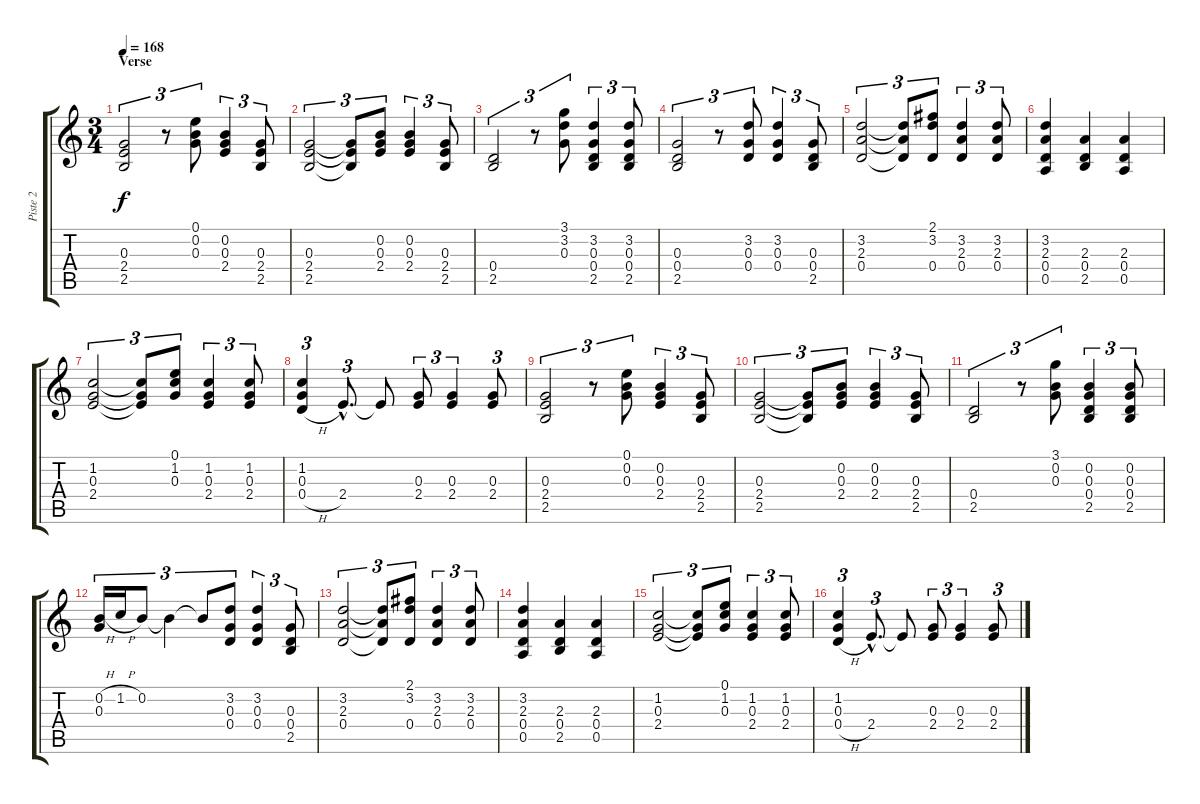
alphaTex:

\track ("Piste 2" "Piste 2") {instrument acousticguitarsteel}
\staff {score tabs}
\tuning (E4 B3 G3 D3 A2 E2) {hide}
\ts (3 4)
\section ("" "Verse")
\tempo 168
\clef g2
\ks c
(0.3 2.4 2.5).2{tu (3 2) dy f} r.8{tu (3 2)} (0.1 0.2 0.3).8{tu (3 2)} (0.2 0.3 2.4).4{tu (3 2)} (0.3 2.4 2.5).8{tu (3 2)} |
(0.3 2.4 2.5).2{tu (3 2)} (0.3{t} 2.4{t} 2.5{t}).8{tu (3 2)} (0.2 0.3 2.4).8{tu (3 2)} (0.2 0.3 2.4).4{tu (3 2)} (0.3 2.4 2.5).8{tu (3 2)} |
(0.4 2.5).2{tu (3 2)} r.8{tu (3 2)} (3.1 3.2 0.3).8{tu (3 2)} (3.2 0.3 0.4 2.5).4{tu (3 2)} (3.2 0.3 0.4 2.5).8{tu (3 2)} |
(0.3 0.4 2.5).2{tu (3 2)} r.8{tu (3 2)} (3.2 0.3 0.4).8{tu (3 2)} (3.2 0.3 0.4).4{tu (3 2)} (0.3 0.4 2.5).8{tu (3 2)} |
(3.2 2.3 0.4).2{tu (3 2)} (3.2{t} 2.3{t} 0.4{t}).8{tu (3 2)} (2.1 3.2 0.4).8{tu (3 2)} (3.2 2.3 0.4).4{tu (3 2)} (3.2 2.3 0.4).8{tu (3 2)} |
(3.2 2.3 0.4 0.5).4 (2.3 0.4 2.5).4 (2.3 0.4 0.5).4 |
(1.2 0.3 2.4).2{tu (3 2)} (1.2{t} 0.3{t} 2.4{t}).8{tu (3 2)} (0.1 1.2 0.3).8{tu (3 2)} (1.2 0.3 2.4).4{tu (3 2)} (1.2 0.3 2.4).8{tu (3 2)} |
(1.2 0.3 0.4{h}).4{tu (3 2)} 2.4{hac}.8{d tu (3 2)} 2.4{t}.8 (0.3 2.4).8{tu (3 2)} (0.3 2.4).4{tu (3 2)} (0.3 2.4).8{tu (3 2)} |
(0.3 2.4 2.5).2{tu (3 2)} r.8{tu (3 2)} (0.1 0.2 0.3).8{tu (3 2)} (0.2 0.3 2.4).4{tu (3 2)} (0.3 2.4 2.5).8{tu (3 2)} |
(0.3 2.4 2.5).2{tu (3 2)} (0.3{t} 2.4{t} 2.5{t}).8{tu (3 2)} (0.2 0.3 2.4).8{tu (3 2)} (0.2 0.3 2.4).4{tu (3 2)} (0.3 2.4 2.5).8{tu (3 2)} |
(0.4 2.5).2{tu (3 2)} r.8{tu (3 2)} (3.1 0.2 0.3).8{tu (3 2)} (0.2 0.3 0.4 2.5).4{tu (3 2)} (0.2 0.3 0.4 2.5).8{tu (3 2)} |
(0.2{h} 0.3).16{tu (3 2)} 1.2{h}.16{tu (3 2)} 0.2.8{tu (3 2)} 0.2{t}.4{tu (3 2)} 0.2{t}.8{tu (3 2)} (3.2 0.3 0.4).8{tu (3 2)} (3.2 0.3 0.4).4{tu (3 2)} (0.3 0.4 2.5).8{tu (3 2)} |
(3.2 2.3 0.4).2{tu (3 2)} (3.2{t} 2.3{t} 0.4{t}).8{tu (3 2)} (2.1 3.2 0.4).8{tu (3 2)} (3.2 2.3 0.4).4{tu (3 2)} (3.2 2.3 0.4).8{tu (3 2)} |
(3.2 2.3 0.4 0.5).4 (2.3 0.4 2.5).4 (2.3 0.4 0.5).4 |
(1.2 0.3 2.4).2{tu (3 2)} (1.2{t} 0.3{t} 2.4{t}).8{tu (3 2)} (0.1 1.2 0.3).8{tu (3 2)} (1.2 0.3 2.4).4{tu (3 2)} (1.2 0.3 2.4).8{tu (3 2)} |
(1.2 0.3 0.4{h}).4{tu (3 2)} 2.4{hac}.8{d tu (3 2)} 2.4{t}.8 (0.3 2.4).8{tu (3 2)} (0.3 2.4).4{tu (3 2)} (0.3 2.4).8{tu (3 2)}
